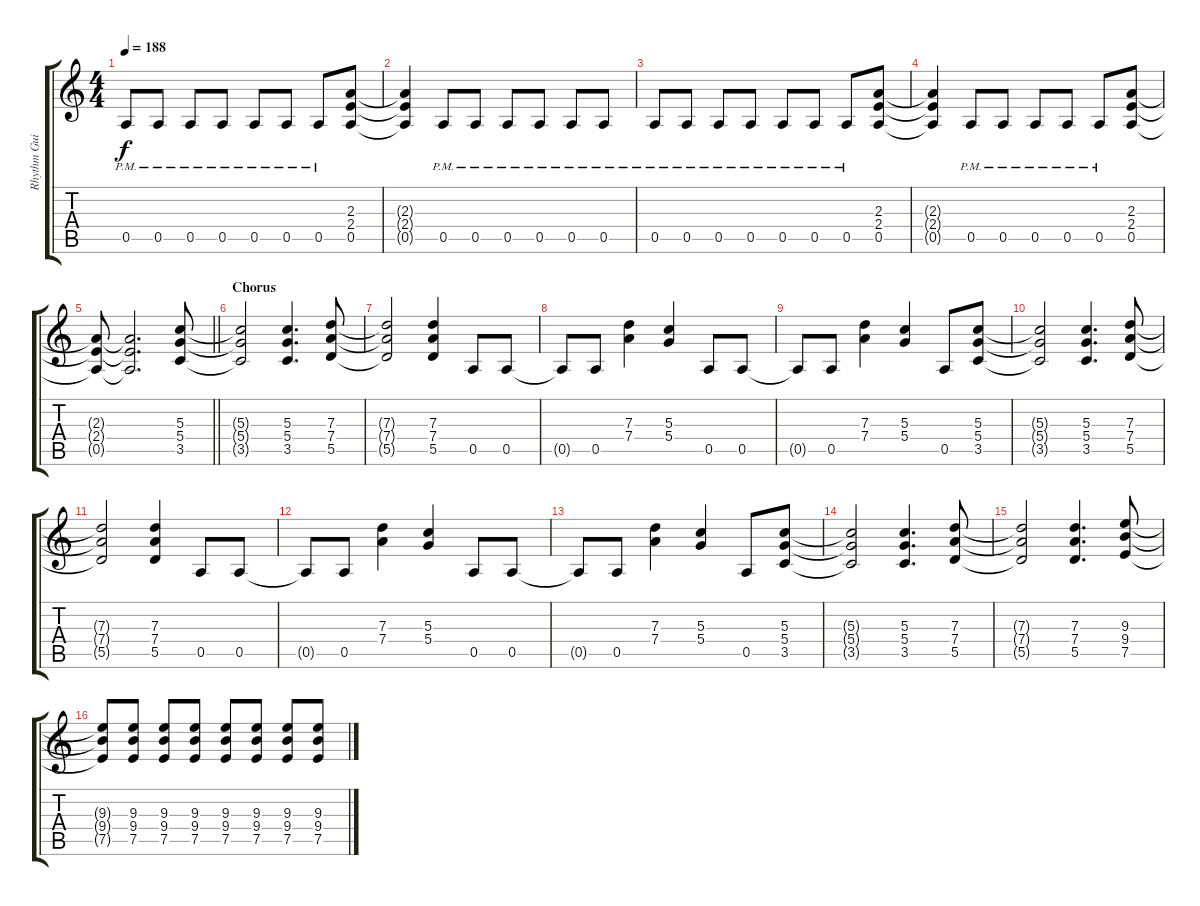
\track ("Rhythm Guitar - Tracii Guns" "Rhythm Gui") {instrument distortionguitar}
\staff {score tabs}
\tuning (E4 B3 G3 D3 A2 E2) {hide}
\ts (4 4)
\tempo 188
\clef g2
\ks c
0.5{pm}.8{dy f} 0.5{pm}.8 0.5{pm}.8 0.5{pm}.8 0.5{pm}.8 0.5{pm}.8 0.5{pm}.8 (2.3 2.4 0.5).8 |
(2.3{t} 2.4{t} 0.5{t}).4 0.5{pm}.8 0.5{pm}.8 0.5{pm}.8 0.5{pm}.8 0.5{pm}.8 0.5{pm}.8 |
0.5{pm}.8 0.5{pm}.8 0.5{pm}.8 0.5{pm}.8 0.5{pm}.8 0.5{pm}.8 0.5{pm}.8 (2.3 2.4 0.5).8 |
(2.3{t} 2.4{t} 0.5{t}).4 0.5{pm}.8 0.5{pm}.8 0.5{pm}.8 0.5{pm}.8 0.5{pm}.8 (2.3 2.4 0.5).8 |
\barLineRight lightlight
(2.3{t} 2.4{t} 0.5{t}).8 (2.3{t} 2.4{t} 0.5{t}).2{d} (5.3 5.4 3.5).8 |
\section ("" "Chorus")
(5.3{t} 5.4{t} 3.5{t}).2 (5.3 5.4 3.5).4{d} (7.3 7.4 5.5).8 |
(7.3{t} 7.4{t} 5.5{t}).2 (7.3 7.4 5.5).4 0.5.8 0.5.8 |
0.5{t}.8 0.5.8 (7.3 7.4).4 (5.3 5.4).4 0.5.8 0.5.8 |
0.5{t}.8 0.5.8 (7.3 7.4).4 (5.3 5.4).4 0.5.8 (5.3 5.4 3.5).8 |
(5.3{t} 5.4{t} 3.5{t}).2 (5.3 5.4 3.5).4{d} (7.3 7.4 5.5).8 |
(7.3{t} 7.4{t} 5.5{t}).2 (7.3 7.4 5.5).4 0.5.8 0.5.8 |
0.5{t}.8 0.5.8 (7.3 7.4).4 (5.3 5.4).4 0.5.8 0.5.8 |
0.5{t}.8 0.5.8 (7.3 7.4).4 (5.3 5.4).4 0.5.8 (5.3 5.4 3.5).8 |
(5.3{t} 5.4{t} 3.5{t}).2 (5.3 5.4 3.5).4{d} (7.3 7.4 5.5).8 |
(7.3{t} 7.4{t} 5.5{t}).2 (7.3 7.4 5.5).4{d} (9.3 9.4 7.5).8 |
(9.3{t} 9.4{t} 7.5{t}).8 (9.3 9.4 7.5).8 (9.3 9.4 7.5).8 (9.3 9.4 7.5).8 (9.3 9.4 7.5).8 (9.3 9.4 7.5).8 (9.3 9.4 7.5).8 (9.3 9.4 7.5).8
